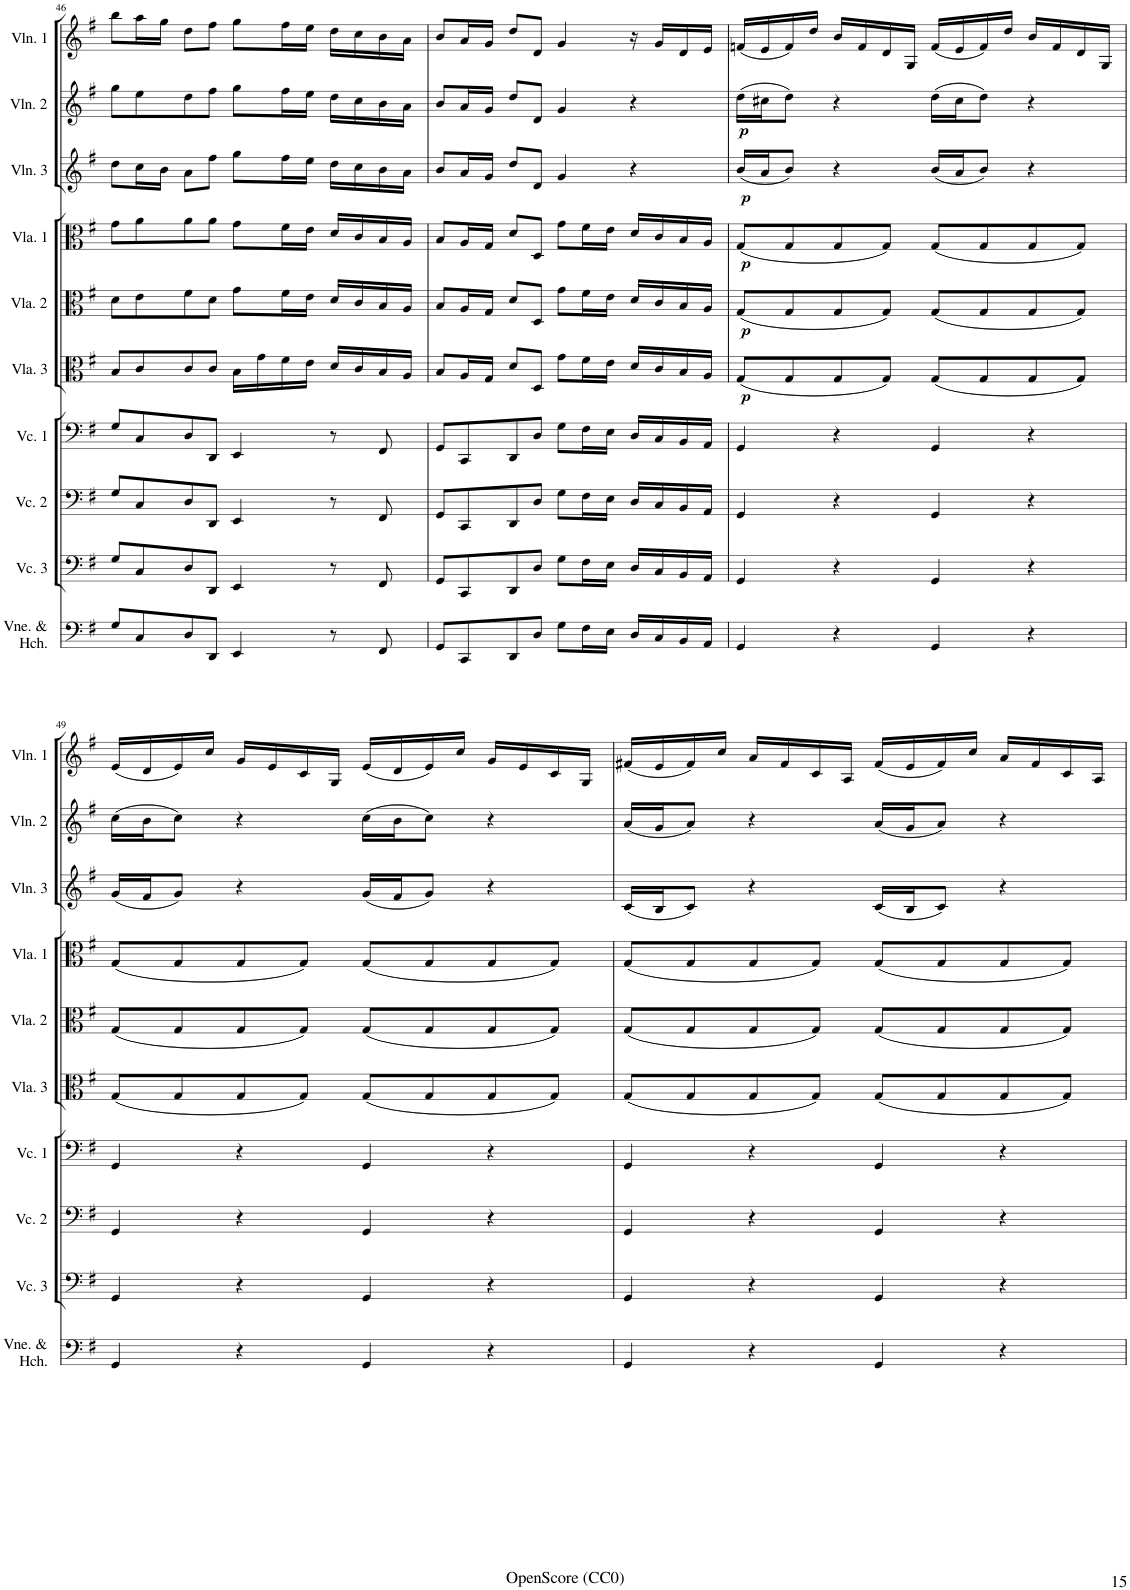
**kern	**kern	**kern	**kern	**kern	**dynam	**kern	**dynam	**kern	**dynam	**kern	**dynam	**kern	**dynam	**kern
*part10	*part9	*part8	*part7	*part6	*part6	*part5	*part5	*part4	*part4	*part3	*part3	*part2	*part2	*part1
*staff10	*staff9	*staff8	*staff7	*staff6	*staff6	*staff5	*staff5	*staff4	*staff4	*staff3	*staff3	*staff2	*staff2	*staff1
*I"Violone &amp; Harpsichord	*I"Violoncello 3	*I"Violoncello 2	*I"Violoncello 1	*I"Viola 3	*	*I"Viola 2	*	*I"Viola 1	*	*I"Violin 3	*	*I"Violin 2	*	*I"Violin 1
*I'Vne. &amp; Hch.	*I'Vc. 3	*I'Vc. 2	*I'Vc. 1	*I'Vla. 3	*	*I'Vla. 2	*	*I'Vla. 1	*	*I'Vln. 3	*	*I'Vln. 2	*	*I'Vln. 1
!!LO:PB:g=z
*clefF4	*clefF4	*clefF4	*clefF4	*clefC3	*	*clefC3	*	*clefC3	*	*clefG2	*	*clefG2	*	*clefG2
*k[f#]	*k[f#]	*k[f#]	*k[f#]	*k[f#]	*	*k[f#]	*	*k[f#]	*	*k[f#]	*	*k[f#]	*	*k[f#]
*M4/4	*M4/4	*M4/4	*M4/4	*M4/4	*	*M4/4	*	*M4/4	*	*M4/4	*	*M4/4	*	*M4/4
*met(c|)	*met(c|)	*met(c|)	*met(c|)	*met(c|)	*	*met(c|)	*	*met(c|)	*	*met(c|)	*	*met(c|)	*	*met(c|)
=46	=46	=46	=46	=46	=46	=46	=46	=46	=46	=46	=46	=46	=46	=46
8G/L	8G/L	8G/L	8G/L	8B/L	.	8d\L	.	8g\L	.	8dd\L	.	8gg\L	.	8bb\L
8C/	8C/	8C/	8C/	8c/	.	8e\	.	8a\	.	16cc\L	.	8ee\	.	16aa\L
.	.	.	.	.	.	.	.	.	.	16b\JJ	.	.	.	16gg\JJ
8D/	8D/	8D/	8D/	8c/	.	8f#\	.	8a\	.	8a\L	.	8dd\	.	8dd\L
8DD/J	8DD/J	8DD/J	8DD/J	8c/J	.	8d\J	.	8a\J	.	8ff#\J	.	8ff#\J	.	8ff#\J
4EE/	4EE/	4EE/	4EE/	16B\LL	.	8g\L	.	8g\L	.	8gg\L	.	8gg\L	.	8gg\L
.	.	.	.	16g\	.	.	.	.	.	.	.	.	.	.
.	.	.	.	16f#\	.	16f#\L	.	16f#\L	.	16ff#\L	.	16ff#\L	.	16ff#\L
.	.	.	.	16e\JJ	.	16e\JJ	.	16e\JJ	.	16ee\JJ	.	16ee\JJ	.	16ee\JJ
8r	8r	8r	8r	16d/LL	.	16d/LL	.	16d/LL	.	16dd\LL	.	16dd\LL	.	16dd\LL
.	.	.	.	16c/	.	16c/	.	16c/	.	16cc\	.	16cc\	.	16cc\
8FF#/	8FF#/	8FF#/	8FF#/	16B/	.	16B/	.	16B/	.	16b\	.	16b\	.	16b\
.	.	.	.	16A/JJ	.	16A/JJ	.	16A/JJ	.	16a\JJ	.	16a\JJ	.	16a\JJ
=47	=47	=47	=47	=47	=47	=47	=47	=47	=47	=47	=47	=47	=47	=47
8GG/L	8GG/L	8GG/L	8GG/L	8B/L	.	8B/L	.	8B/L	.	8b/L	.	8b/L	.	8b/L
8CC/	8CC/	8CC/	8CC/	16A/L	.	16A/L	.	16A/L	.	16a/L	.	16a/L	.	16a/L
.	.	.	.	16G/JJ	.	16G/JJ	.	16G/JJ	.	16g/JJ	.	16g/JJ	.	16g/JJ
8DD/	8DD/	8DD/	8DD/	8d/L	.	8d/L	.	8d/L	.	8dd/L	.	8dd/L	.	8dd/L
8D/J	8D/J	8D/J	8D/J	8D/J	.	8D/J	.	8D/J	.	8d/J	.	8d/J	.	8d/J
8G\L	8G\L	8G\L	8G\L	8g\L	.	8g\L	.	8g\L	.	4g/	.	4g/	.	4g/
16F#\L	16F#\L	16F#\L	16F#\L	16f#\L	.	16f#\L	.	16f#\L	.	.	.	.	.	.
16E\JJ	16E\JJ	16E\JJ	16E\JJ	16e\JJ	.	16e\JJ	.	16e\JJ	.	.	.	.	.	.
16D/LL	16D/LL	16D/LL	16D/LL	16d/LL	.	16d/LL	.	16d/LL	.	4r	.	4r	.	16r
16C/	16C/	16C/	16C/	16c/	.	16c/	.	16c/	.	.	.	.	.	16g/LL
16BB/	16BB/	16BB/	16BB/	16B/	.	16B/	.	16B/	.	.	.	.	.	16d/
16AA/JJ	16AA/JJ	16AA/JJ	16AA/JJ	16A/JJ	.	16A/JJ	.	16A/JJ	.	.	.	.	.	16e/JJ
=48	=48	=48	=48	=48	=48	=48	=48	=48	=48	=48	=48	=48	=48	=48
!	!	!	!	!	!LO:DY:b	!	!LO:DY:b	!	!LO:DY:b	!	!LO:DY:b	!	!LO:DY:b	!
4GG/	4GG/	4GG/	4GG/	(8G/L	p	(8G/L	p	(8G/L	p	(16b/LL	p	(16dd\LL	p	(16fn/LL
.	.	.	.	.	.	.	.	.	.	16a/J	.	16cc#X\J	.	16e/
.	.	.	.	8G/	.	8G/	.	8G/	.	8b/J)	.	8dd\J)	.	16f/)
.	.	.	.	.	.	.	.	.	.	.	.	.	.	16dd/JJ
4r	4r	4r	4r	8G/	.	8G/	.	8G/	.	4r	.	4r	.	16b/LL
.	.	.	.	.	.	.	.	.	.	.	.	.	.	16f/
.	.	.	.	8G/J)	.	8G/J)	.	8G/J)	.	.	.	.	.	16d/
.	.	.	.	.	.	.	.	.	.	.	.	.	.	16G/JJ
4GG/	4GG/	4GG/	4GG/	(8G/L	.	(8G/L	.	(8G/L	.	(16b/LL	.	(16dd\LL	.	(16f/LL
.	.	.	.	.	.	.	.	.	.	16a/J	.	16cc#\J	.	16e/
.	.	.	.	8G/	.	8G/	.	8G/	.	8b/J)	.	8dd\J)	.	16f/)
.	.	.	.	.	.	.	.	.	.	.	.	.	.	16dd/JJ
4r	4r	4r	4r	8G/	.	8G/	.	8G/	.	4r	.	4r	.	16b/LL
.	.	.	.	.	.	.	.	.	.	.	.	.	.	16f/
.	.	.	.	8G/J)	.	8G/J)	.	8G/J)	.	.	.	.	.	16d/
.	.	.	.	.	.	.	.	.	.	.	.	.	.	16G/JJ
!!LO:LB:g=z
=49	=49	=49	=49	=49	=49	=49	=49	=49	=49	=49	=49	=49	=49	=49
4GG/	4GG/	4GG/	4GG/	(8G/L	.	(8G/L	.	(8G/L	.	(16g/LL	.	(16cc\LL	.	(16e/LL
.	.	.	.	.	.	.	.	.	.	16f#/J	.	16b\J	.	16d/
.	.	.	.	8G/	.	8G/	.	8G/	.	8g/J)	.	8cc\J)	.	16e/)
.	.	.	.	.	.	.	.	.	.	.	.	.	.	16cc/JJ
4r	4r	4r	4r	8G/	.	8G/	.	8G/	.	4r	.	4r	.	16g/LL
.	.	.	.	.	.	.	.	.	.	.	.	.	.	16e/
.	.	.	.	8G/J)	.	8G/J)	.	8G/J)	.	.	.	.	.	16c/
.	.	.	.	.	.	.	.	.	.	.	.	.	.	16G/JJ
4GG/	4GG/	4GG/	4GG/	(8G/L	.	(8G/L	.	(8G/L	.	(16g/LL	.	(16cc\LL	.	(16e/LL
.	.	.	.	.	.	.	.	.	.	16f#/J	.	16b\J	.	16d/
.	.	.	.	8G/	.	8G/	.	8G/	.	8g/J)	.	8cc\J)	.	16e/)
.	.	.	.	.	.	.	.	.	.	.	.	.	.	16cc/JJ
4r	4r	4r	4r	8G/	.	8G/	.	8G/	.	4r	.	4r	.	16g/LL
.	.	.	.	.	.	.	.	.	.	.	.	.	.	16e/
.	.	.	.	8G/J)	.	8G/J)	.	8G/J)	.	.	.	.	.	16c/
.	.	.	.	.	.	.	.	.	.	.	.	.	.	16G/JJ
=50	=50	=50	=50	=50	=50	=50	=50	=50	=50	=50	=50	=50	=50	=50
4GG/	4GG/	4GG/	4GG/	(8G/L	.	(8G/L	.	(8G/L	.	(16c/LL	.	(16a/LL	.	(16f#X/LL
.	.	.	.	.	.	.	.	.	.	16B/J	.	16g/J	.	16e/
.	.	.	.	8G/	.	8G/	.	8G/	.	8c/J)	.	8a/J)	.	16f#/)
.	.	.	.	.	.	.	.	.	.	.	.	.	.	16cc/JJ
4r	4r	4r	4r	8G/	.	8G/	.	8G/	.	4r	.	4r	.	16a/LL
.	.	.	.	.	.	.	.	.	.	.	.	.	.	16f#/
.	.	.	.	8G/J)	.	8G/J)	.	8G/J)	.	.	.	.	.	16c/
.	.	.	.	.	.	.	.	.	.	.	.	.	.	16A/JJ
4GG/	4GG/	4GG/	4GG/	(8G/L	.	(8G/L	.	(8G/L	.	(16c/LL	.	(16a/LL	.	(16f#/LL
.	.	.	.	.	.	.	.	.	.	16B/J	.	16g/J	.	16e/
.	.	.	.	8G/	.	8G/	.	8G/	.	8c/J)	.	8a/J)	.	16f#/)
.	.	.	.	.	.	.	.	.	.	.	.	.	.	16cc/JJ
4r	4r	4r	4r	8G/	.	8G/	.	8G/	.	4r	.	4r	.	16a/LL
.	.	.	.	.	.	.	.	.	.	.	.	.	.	16f#/
.	.	.	.	8G/J)	.	8G/J)	.	8G/J)	.	.	.	.	.	16c/
.	.	.	.	.	.	.	.	.	.	.	.	.	.	16A/JJ
=	=	=	=	=	=	=	=	=	=	=	=	=	=	=
*-	*-	*-	*-	*-	*-	*-	*-	*-	*-	*-	*-	*-	*-	*-
